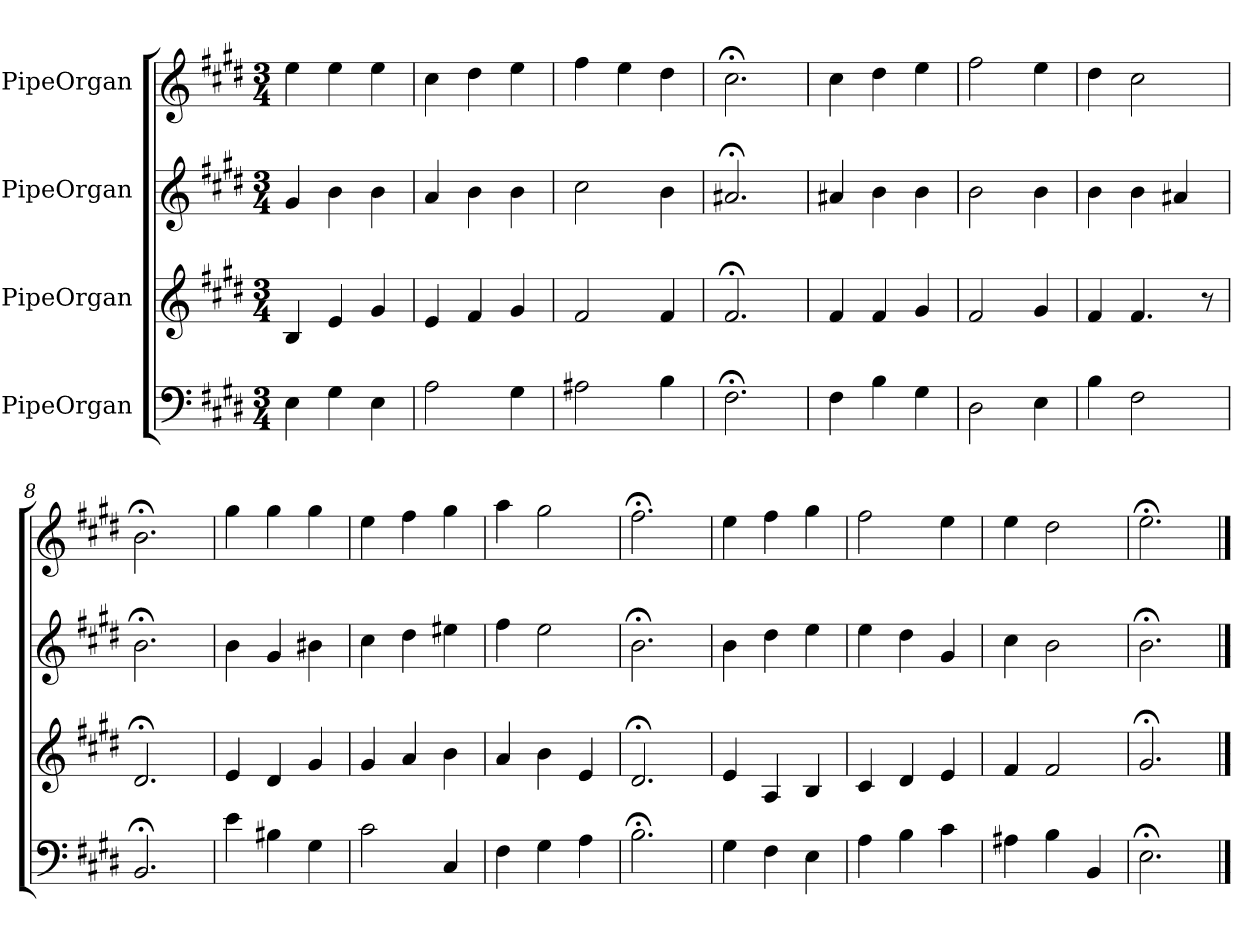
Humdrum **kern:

**kern	**kern	**kern	**kern
*part4	*part3	*part2	*part1
*staff4	*staff3	*staff2	*staff1
*I"PipeOrgan	*I"PipeOrgan	*I"PipeOrgan	*I"PipeOrgan
*k[f#c#g#d#]	*k[f#c#g#d#]	*k[f#c#g#d#]	*k[f#c#g#d#]
*E:	*E:	*E:	*E:
*M3/4	*M3/4	*M3/4	*M3/4
*MM60	*MM60	*MM60	*MM60
=1	=1	=1	=1
4E	4B	4g#	4ee
4G#	4e	4b	4ee
4E	4g#	4b	4ee
=2	=2	=2	=2
2A	4e	4a	4cc#
.	4f#	4b	4dd#
4G#	4g#	4b	4ee
=3	=3	=3	=3
2A#X	2f#	2cc#	4ff#
.	.	.	4ee
4B	4f#	4b	4dd#
=4	=4	=4	=4
2.F#;<	2.f#;<	2.a#X;<	2.cc#;<
=5	=5	=5	=5
4F#	4f#	4a#X	4cc#
4B	4f#	4b	4dd#
4G#	4g#	4b	4ee
=6	=6	=6	=6
2D#	2f#	2b	2ff#
4E	4g#	4b	4ee
=7	=7	=7	=7
4B	4f#	4b	4dd#
2F#	4.f#	4b	2cc#
.	.	4a#X	.
.	8r	.	.
=8	=8	=8	=8
2.BB;<	2.d#;<	2.b;<	2.b;<
=9	=9	=9	=9
4e	4e	4b	4gg#
4B#X	4d#	4g#	4gg#
4G#	4g#	4b#X	4gg#
=10	=10	=10	=10
2c#	4g#	4cc#	4ee
.	4a	4dd#	4ff#
4C#	4b	4ee#X	4gg#
=11	=11	=11	=11
4F#	4a	4ff#	4aa
4G#	4b	2ee	2gg#
4A	4e	.	.
=12	=12	=12	=12
2.B;<	2.d#;<	2.b;<	2.ff#;<
=13	=13	=13	=13
4G#	4e	4b	4ee
4F#	4A	4dd#	4ff#
4E	4B	4ee	4gg#
=14	=14	=14	=14
4A	4c#	4ee	2ff#
4B	4d#	4dd#	.
4c#	4e	4g#	4ee
=15	=15	=15	=15
4A#X	4f#	4cc#	4ee
4B	2f#	2b	2dd#
4BB	.	.	.
=16	=16	=16	=16
2.E;<	2.g#;<	2.b;<	2.ee;<
==	==	==	==
*-	*-	*-	*-
